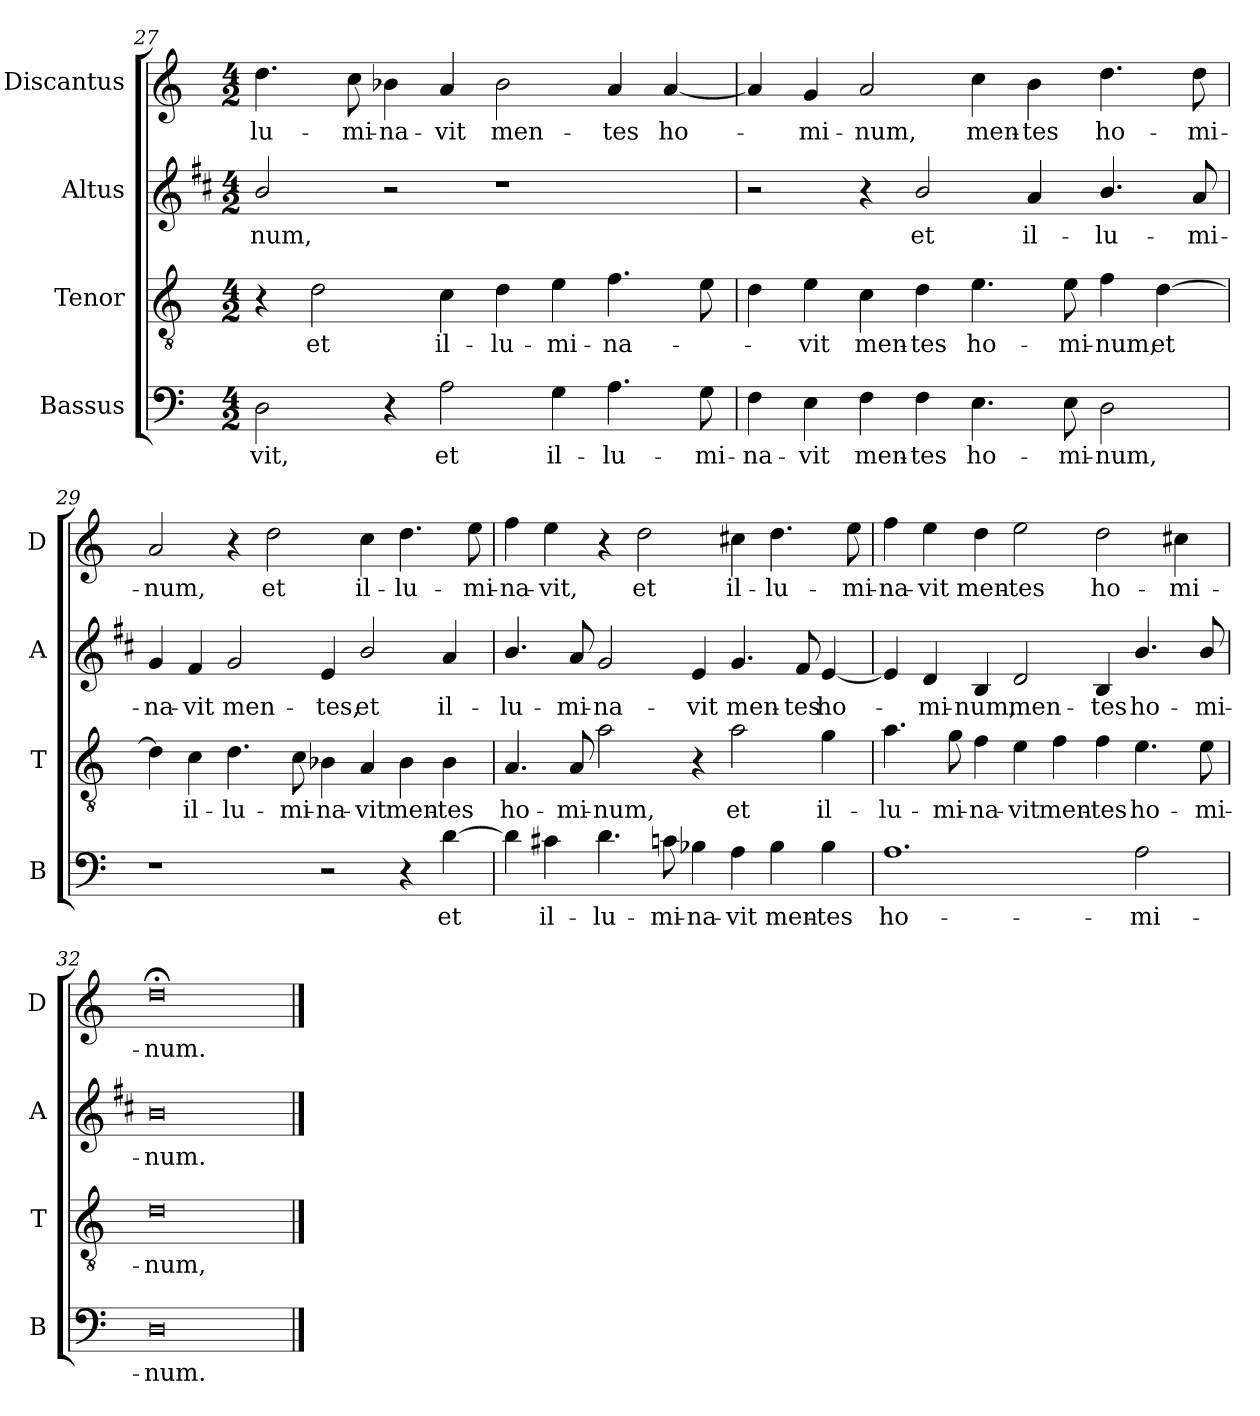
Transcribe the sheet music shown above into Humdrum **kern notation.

**kern	**text	**kern	**text	**kern	**text	**kern	**text
*part4	*part4	*part3	*part3	*part2	*part2	*part1	*part1
*staff4	*staff4	*staff3	*staff3	*staff2	*staff2	*staff1	*staff1
*I"Bassus	*	*I"Tenor	*	*I"Altus	*	*I"Discantus	*
*I'B	*	*I'T	*	*I'A	*	*I'D	*
*clefF4	*	*clefGv2	*	*clefG2	*	*clefG2	*
*	*	*	*	*ITrd1c2	*	*	*
*k[]	*	*k[]	*	*k[]	*	*k[]	*
*C:	*	*C:	*	*C:	*	*C:	*
*M4/2	*	*M4/2	*	*M4/2	*	*M4/2	*
=27	=27	=27	=27	=27	=27	=27	=27
!	!LO:LY:b	!	!	!	!LO:LY:b	!	!LO:LY:b
2D\	-vit,	4r	.	2a/	-num,	4.dd\	-lu-
!	!	!	!LO:LY:b	!	!	!	!
.	.	2d\	et	.	.	.	.
!	!	!	!	!	!	!	!LO:LY:b
.	.	.	.	.	.	8cc\	-mi-
!	!	!	!	!	!	!	!LO:LY:b
4r	.	.	.	2r	.	4b-X\	-na-
!	!LO:LY:b	!	!LO:LY:b	!	!	!	!LO:LY:b
2A\	et	4c\	il-	.	.	4a/	-vit
!	!	!	!LO:LY:b	!	!	!	!LO:LY:b
.	.	4d\	-lu-	1r	.	2b-\	men-
!	!LO:LY:b	!	!LO:LY:b	!	!	!	!
4G\	il-	4e\	-mi-	.	.	.	.
!	!LO:LY:b	!	!LO:LY:b	!	!	!	!LO:LY:b
4.A\	-lu-	4.f\	-na-	.	.	4a/	-tes
!	!	!	!	!	!	!	!LO:LY:b
.	.	.	.	.	.	[4a/	ho-
!	!LO:LY:b	!	!	!	!	!	!
8G\	-mi-	8e\	.	.	.	.	.
=28	=28	=28	=28	=28	=28	=28	=28
!	!LO:LY:b	!	!	!	!	!	!
4F\	-na-	4d\	.	2r	.	4a/]	.
!	!LO:LY:b	!	!LO:LY:b	!	!	!	!LO:LY:b
4E\	-vit	4e\	-vit	.	.	4g/	-mi-
!	!LO:LY:b	!	!LO:LY:b	!	!	!	!LO:LY:b
4F\	men-	4c\	men-	4r	.	2a/	-num,
!	!LO:LY:b	!	!LO:LY:b	!	!LO:LY:b	!	!
4F\	-tes	4d\	-tes	2a/	et	.	.
!	!LO:LY:b	!	!LO:LY:b	!	!	!	!LO:LY:b
4.E\	ho-	4.e\	ho-	.	.	4cc\	men-
!	!	!	!	!	!LO:LY:b	!	!LO:LY:b
.	.	.	.	4g/	il-	4b\	-tes
!	!LO:LY:b	!	!LO:LY:b	!	!	!	!
8E\	-mi-	8e\	-mi-	.	.	.	.
!	!LO:LY:b	!	!LO:LY:b	!	!LO:LY:b	!	!LO:LY:b
2D\	-num,	4f\	-num,	4.a/	-lu-	4.dd\	ho-
!	!	!	!LO:LY:b	!	!	!	!
.	.	[4d\	et	.	.	.	.
!	!	!	!	!	!LO:LY:b	!	!LO:LY:b
.	.	.	.	8g/	-mi-	8dd\	-mi-
!!LO:LB:g=z
=29	=29	=29	=29	=29	=29	=29	=29
!	!	!	!	!	!LO:LY:b	!	!LO:LY:b
1r	.	4d\]	.	4f/	-na-	2a/	-num,
!	!	!	!LO:LY:b	!	!LO:LY:b	!	!
.	.	4c\	il-	4e/	-vit	.	.
!	!	!	!LO:LY:b	!	!LO:LY:b	!	!
.	.	4.d\	-lu-	2f/	men-	4r	.
!	!	!	!	!	!	!	!LO:LY:b
.	.	.	.	.	.	2dd\	et
!	!	!	!LO:LY:b	!	!	!	!
.	.	8c\	-mi-	.	.	.	.
!	!	!	!LO:LY:b	!	!LO:LY:b	!	!
2r	.	4B-X\	-na-	4d/	-tes,	.	.
!	!	!	!LO:LY:b	!	!LO:LY:b	!	!LO:LY:b
.	.	4A/	-vit	2a/	et	4cc\	il-
!	!	!	!LO:LY:b	!	!	!	!LO:LY:b
4r	.	4B-\	men-	.	.	4.dd\	-lu-
!	!LO:LY:b	!	!LO:LY:b	!	!LO:LY:b	!	!
[4d\	et	4B-\	-tes	4g/	il-	.	.
!	!	!	!	!	!	!	!LO:LY:b
.	.	.	.	.	.	8ee\	-mi-
=30	=30	=30	=30	=30	=30	=30	=30
!	!	!	!LO:LY:b	!	!LO:LY:b	!	!LO:LY:b
4d\]	.	4.A/	ho-	4.a/	-lu-	4ff\	-na-
!	!LO:LY:b	!	!	!	!	!	!LO:LY:b
4c#X\	il-	.	.	.	.	4ee\	-vit,
!	!	!	!LO:LY:b	!	!LO:LY:b	!	!
.	.	8A/	-mi-	8g/	-mi-	.	.
!	!LO:LY:b	!	!LO:LY:b	!	!LO:LY:b	!	!
4.d\	-lu-	2a\	-num,	2f/	-na-	4r	.
!	!	!	!	!	!	!	!LO:LY:b
.	.	.	.	.	.	2dd\	et
!	!LO:LY:b	!	!	!	!	!	!
8cn\	-mi-	.	.	.	.	.	.
!	!LO:LY:b	!	!	!	!LO:LY:b	!	!
4B-X\	-na-	4r	.	4d/	-vit	.	.
!	!LO:LY:b	!	!LO:LY:b	!	!LO:LY:b	!	!LO:LY:b
4A\	-vit	2a\	et	4.f/	men-	4cc#X\	il-
!	!LO:LY:b	!	!	!	!	!	!LO:LY:b
4B-\	men-	.	.	.	.	4.dd\	-lu-
!	!	!	!	!	!LO:LY:b	!	!
.	.	.	.	8e/	-tes	.	.
!	!LO:LY:b	!	!LO:LY:b	!	!LO:LY:b	!	!
4B-\	-tes	4g\	il-	[4d/	ho-	.	.
!	!	!	!	!	!	!	!LO:LY:b
.	.	.	.	.	.	8ee\	-mi-
=31	=31	=31	=31	=31	=31	=31	=31
!	!LO:LY:b	!	!LO:LY:b	!	!	!	!LO:LY:b
1.A	ho-	4.a\	-lu-	4d/]	.	4ff\	-na-
!	!	!	!	!	!LO:LY:b	!	!LO:LY:b
.	.	.	.	4c/	-mi-	4ee\	-vit
!	!	!	!LO:LY:b	!	!	!	!
.	.	8g\	-mi-	.	.	.	.
!	!	!	!LO:LY:b	!	!LO:LY:b	!	!LO:LY:b
.	.	4f\	-na-	4A/	-num,	4dd\	men-
!	!	!	!LO:LY:b	!	!LO:LY:b	!	!LO:LY:b
.	.	4e\	-vit	2c/	men-	2ee\	-tes
!	!	!	!LO:LY:b	!	!	!	!
.	.	4f\	men-	.	.	.	.
!	!	!	!LO:LY:b	!	!LO:LY:b	!	!LO:LY:b
.	.	4f\	-tes	4A/	-tes	2dd\	ho-
!	!LO:LY:b	!	!LO:LY:b	!	!LO:LY:b	!	!
2A\	-mi-	4.e\	ho-	4.a/	ho-	.	.
!	!	!	!	!	!	!	!LO:LY:b
.	.	.	.	.	.	4cc#X\	-mi-
!	!	!	!LO:LY:b	!	!LO:LY:b	!	!
.	.	8e\	-mi-	8a/	-mi-	.	.
=32	=32	=32	=32	=32	=32	=32	=32
!	!LO:LY:b	!	!LO:LY:b	!	!LO:LY:b	!	!LO:LY:b
0D	-num.	0d	-num,	0a	-num.	0dd;<	-num.
==	==	==	==	==	==	==	==
*-	*-	*-	*-	*-	*-	*-	*-
